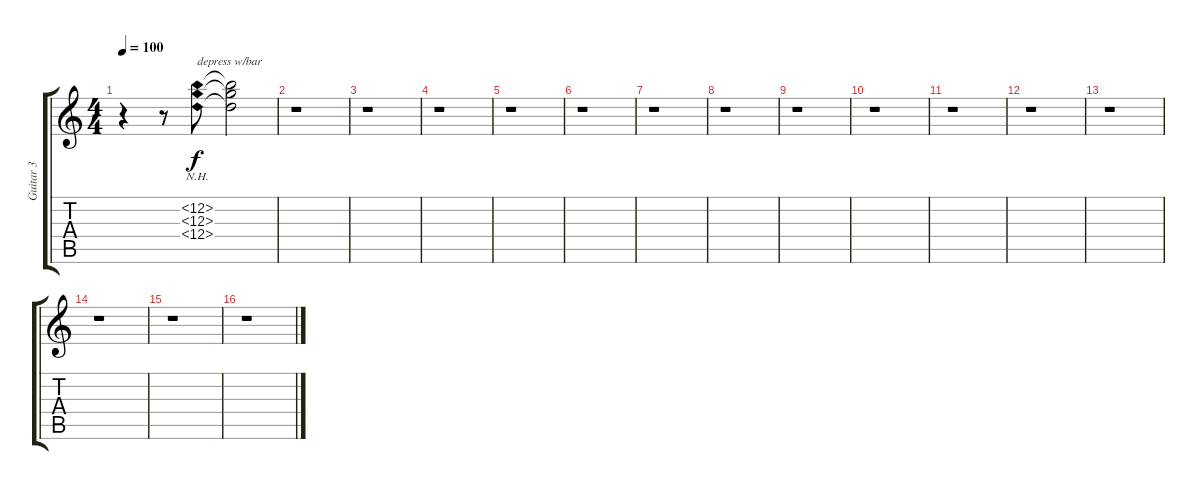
\track ("Guitar 3" "Guitar 3") {instrument overdrivenguitar}
\staff {score tabs}
\tuning (E4 B3 G3 D3 A2 E2) {hide}
\ts (4 4)
\tempo 100
\clef g2
\ks c
r.4{dy f} r.8 (12.2{nh} 12.3{nh} 12.4{nh}).8{txt "depress w/bar"} (12.2{t} 12.3{t} 12.4{t}).2 |
r.1 |
r.1 |
r.1 |
r.1 |
r.1 |
r.1 |
r.1 |
r.1 |
r.1 |
r.1 |
r.1 |
r.1 |
r.1 |
r.1 |
r.1
